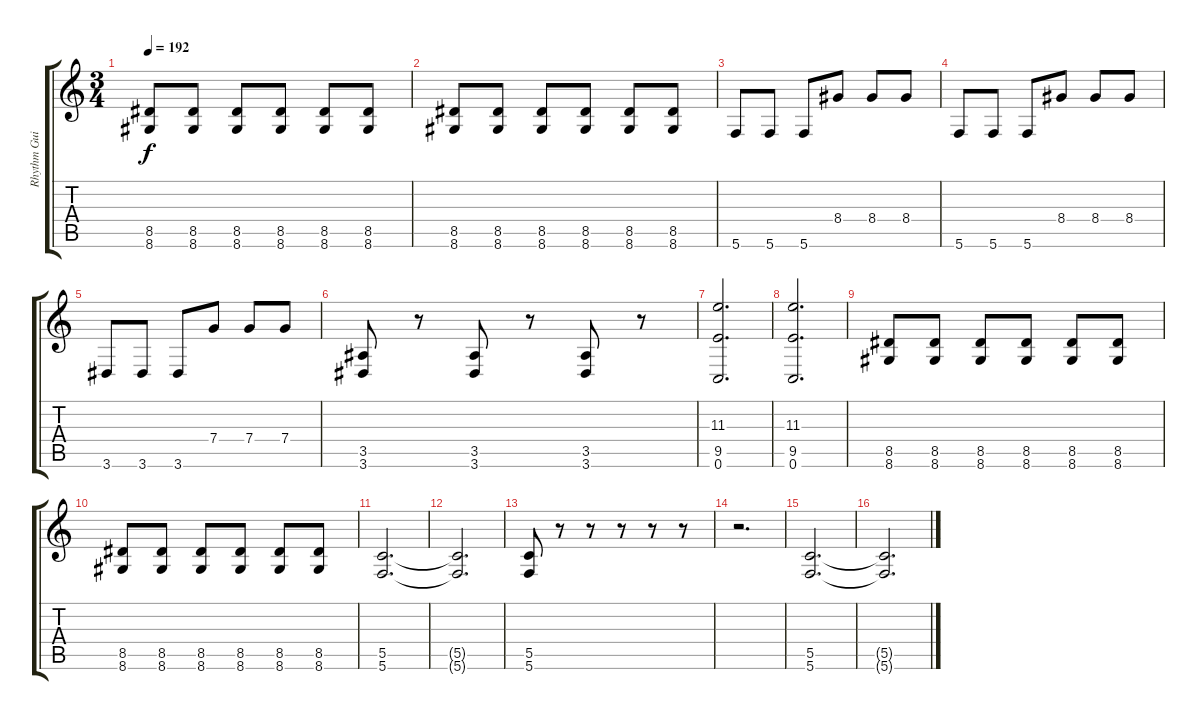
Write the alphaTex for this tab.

\track ("Rhythm Guitar 1" "Rhythm Gui") {instrument distortionguitar}
\staff {score tabs}
\tuning (D4 A3 F3 C3 G2 C2) {hide}
\ts (3 4)
\tempo 192
\clef g2
\ks c
(8.5 8.6).8{dy f} (8.5 8.6).8 (8.5 8.6).8 (8.5 8.6).8 (8.5 8.6).8 (8.5 8.6).8 |
(8.5 8.6).8 (8.5 8.6).8 (8.5 8.6).8 (8.5 8.6).8 (8.5 8.6).8 (8.5 8.6).8 |
5.6.8 5.6.8 5.6.8 8.4.8 8.4.8 8.4.8 |
5.6.8 5.6.8 5.6.8 8.4.8 8.4.8 8.4.8 |
3.6.8 3.6.8 3.6.8 7.4.8 7.4.8 7.4.8 |
(3.5 3.6).8 r.8 (3.5 3.6).8 r.8 (3.5 3.6).8 r.8 |
(11.3 9.5 0.6).2{d} |
(11.3 9.5 0.6).2{d} |
(8.5 8.6).8 (8.5 8.6).8 (8.5 8.6).8 (8.5 8.6).8 (8.5 8.6).8 (8.5 8.6).8 |
(8.5 8.6).8 (8.5 8.6).8 (8.5 8.6).8 (8.5 8.6).8 (8.5 8.6).8 (8.5 8.6).8 |
(5.5 5.6).2{d} |
(5.5{t} 5.6{t}).2{d} |
(5.5 5.6).8 r.8 r.8 r.8 r.8 r.8 |
r.2{d} |
(5.5 5.6).2{d} |
(5.5{t} 5.6{t}).2{d}
